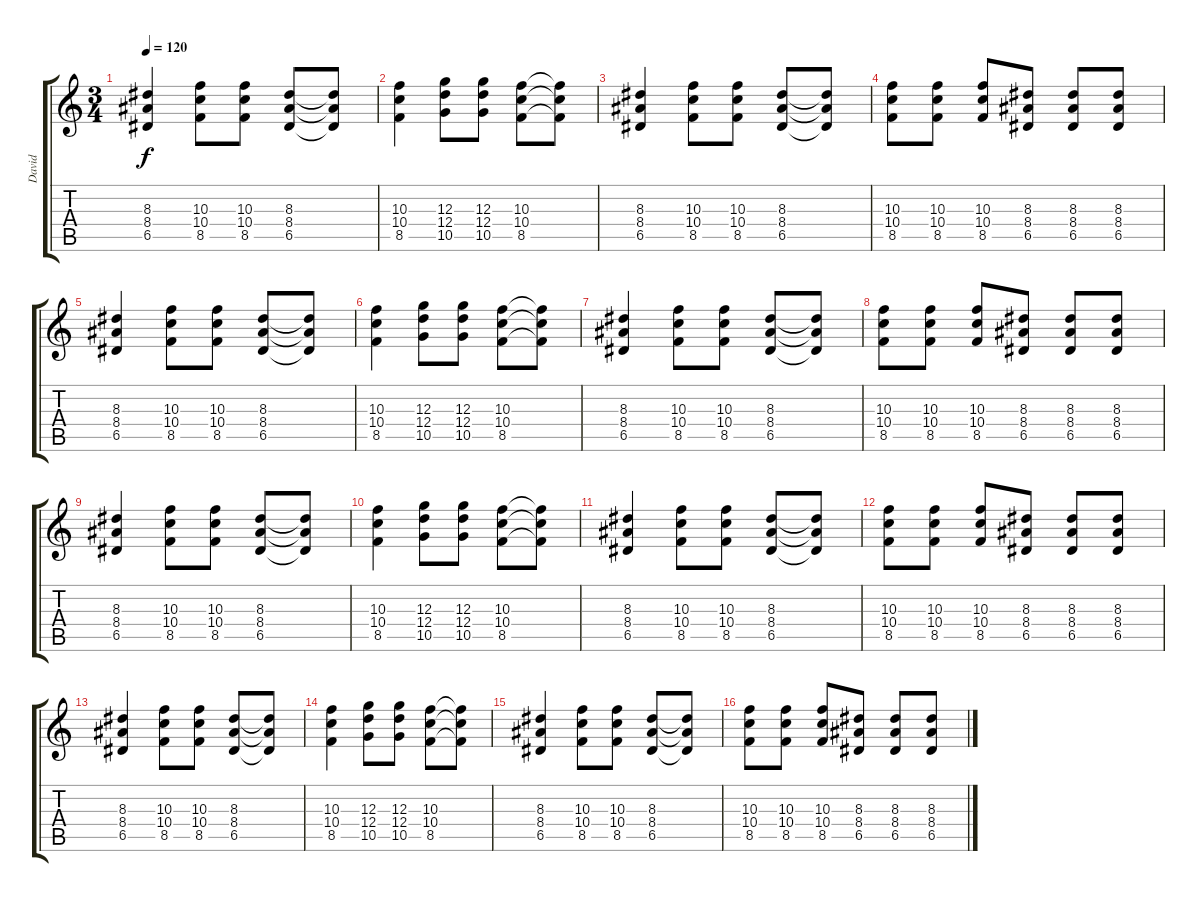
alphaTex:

\track ("David" "David") {instrument electricguitarclean}
\staff {score tabs}
\tuning (E4 B3 G3 D3 A2 E2) {hide}
\ts (3 4)
\tempo 120
\clef g2
\ks c
(8.3 8.4 6.5).4{dy f} (10.3 10.4 8.5).8 (10.3 10.4 8.5).8 (8.3 8.4 6.5).8 (8.3{t} 8.4{t} 6.5{t}).8 |
(10.3 10.4 8.5).4 (12.3 12.4 10.5).8 (12.3 12.4 10.5).8 (10.3 10.4 8.5).8 (10.3{t} 10.4{t} 8.5{t}).8 |
(8.3 8.4 6.5).4 (10.3 10.4 8.5).8 (10.3 10.4 8.5).8 (8.3 8.4 6.5).8 (8.3{t} 8.4{t} 6.5{t}).8 |
(10.3 10.4 8.5).8 (10.3 10.4 8.5).8 (10.3 10.4 8.5).8 (8.3 8.4 6.5).8 (8.3 8.4 6.5).8 (8.3 8.4 6.5).8 |
(8.3 8.4 6.5).4 (10.3 10.4 8.5).8 (10.3 10.4 8.5).8 (8.3 8.4 6.5).8 (8.3{t} 8.4{t} 6.5{t}).8 |
(10.3 10.4 8.5).4 (12.3 12.4 10.5).8 (12.3 12.4 10.5).8 (10.3 10.4 8.5).8 (10.3{t} 10.4{t} 8.5{t}).8 |
(8.3 8.4 6.5).4 (10.3 10.4 8.5).8 (10.3 10.4 8.5).8 (8.3 8.4 6.5).8 (8.3{t} 8.4{t} 6.5{t}).8 |
(10.3 10.4 8.5).8 (10.3 10.4 8.5).8 (10.3 10.4 8.5).8 (8.3 8.4 6.5).8 (8.3 8.4 6.5).8 (8.3 8.4 6.5).8 |
(8.3 8.4 6.5).4 (10.3 10.4 8.5).8 (10.3 10.4 8.5).8 (8.3 8.4 6.5).8 (8.3{t} 8.4{t} 6.5{t}).8 |
(10.3 10.4 8.5).4 (12.3 12.4 10.5).8 (12.3 12.4 10.5).8 (10.3 10.4 8.5).8 (10.3{t} 10.4{t} 8.5{t}).8 |
(8.3 8.4 6.5).4 (10.3 10.4 8.5).8 (10.3 10.4 8.5).8 (8.3 8.4 6.5).8 (8.3{t} 8.4{t} 6.5{t}).8 |
(10.3 10.4 8.5).8 (10.3 10.4 8.5).8 (10.3 10.4 8.5).8 (8.3 8.4 6.5).8 (8.3 8.4 6.5).8 (8.3 8.4 6.5).8 |
(8.3 8.4 6.5).4 (10.3 10.4 8.5).8 (10.3 10.4 8.5).8 (8.3 8.4 6.5).8 (8.3{t} 8.4{t} 6.5{t}).8 |
(10.3 10.4 8.5).4 (12.3 12.4 10.5).8 (12.3 12.4 10.5).8 (10.3 10.4 8.5).8 (10.3{t} 10.4{t} 8.5{t}).8 |
(8.3 8.4 6.5).4 (10.3 10.4 8.5).8 (10.3 10.4 8.5).8 (8.3 8.4 6.5).8 (8.3{t} 8.4{t} 6.5{t}).8 |
(10.3 10.4 8.5).8 (10.3 10.4 8.5).8 (10.3 10.4 8.5).8 (8.3 8.4 6.5).8 (8.3 8.4 6.5).8 (8.3 8.4 6.5).8
